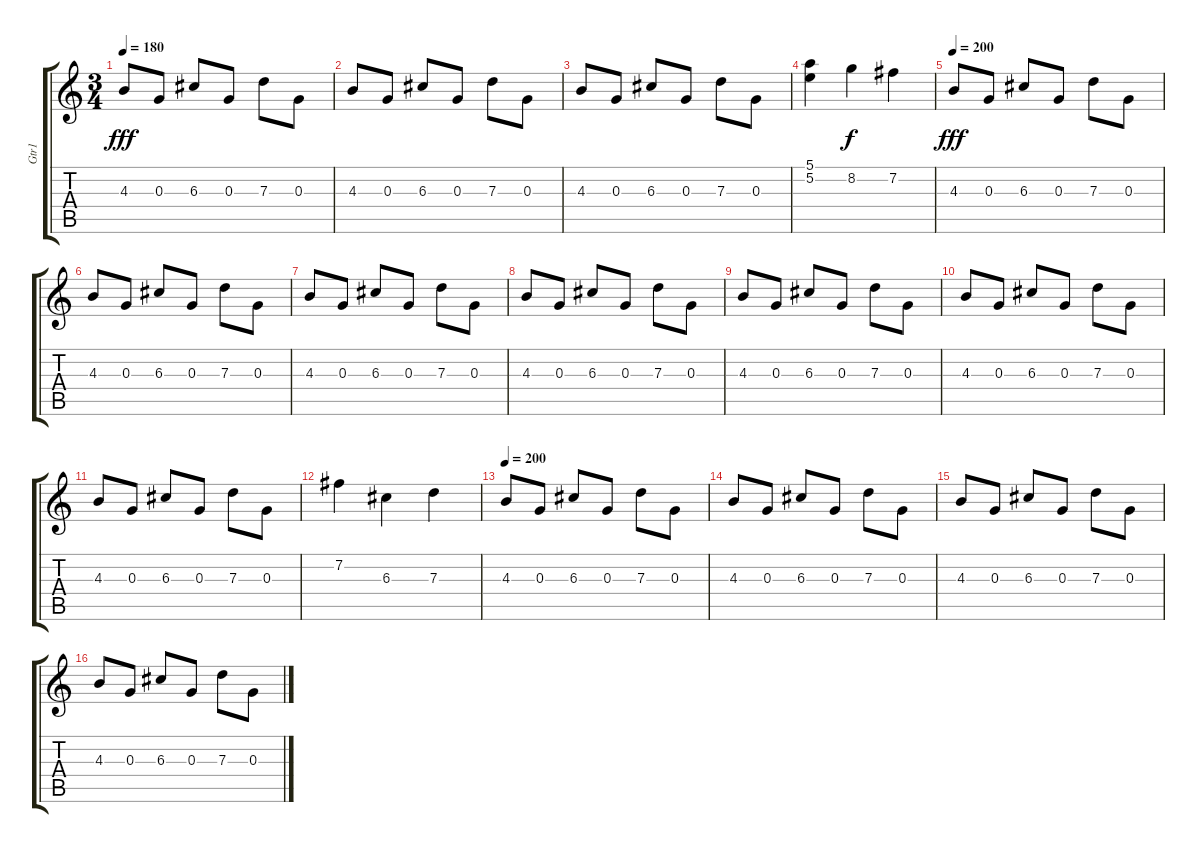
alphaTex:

\track ("Gtr1" "Gtr1") {instrument distortionguitar}
\staff {score tabs}
\tuning (E4 B3 G3 D3 A2 D2) {hide}
\ts (3 4)
\tempo 180
\clef g2
\ks c
4.3.8{dy fff} 0.3.8 6.3.8 0.3.8 7.3.8 0.3.8 |
4.3.8 0.3.8 6.3.8 0.3.8 7.3.8 0.3.8 |
4.3.8 0.3.8 6.3.8 0.3.8 7.3.8 0.3.8 |
(5.1 5.2).4 8.2.4{dy f} 7.2.4 |
\tempo 200
4.3.8{dy fff instrument distortionguitar} 0.3.8 6.3.8 0.3.8 7.3.8 0.3.8 |
4.3.8 0.3.8 6.3.8 0.3.8 7.3.8 0.3.8 |
4.3.8 0.3.8 6.3.8 0.3.8 7.3.8 0.3.8 |
4.3.8 0.3.8 6.3.8 0.3.8 7.3.8 0.3.8 |
4.3.8 0.3.8 6.3.8 0.3.8 7.3.8 0.3.8 |
4.3.8 0.3.8 6.3.8 0.3.8 7.3.8 0.3.8 |
4.3.8 0.3.8 6.3.8 0.3.8 7.3.8 0.3.8 |
7.2.4 6.3.4 7.3.4 |
\tempo 200
4.3.8{instrument distortionguitar} 0.3.8 6.3.8 0.3.8 7.3.8 0.3.8 |
4.3.8 0.3.8 6.3.8 0.3.8 7.3.8 0.3.8 |
4.3.8 0.3.8 6.3.8 0.3.8 7.3.8 0.3.8 |
4.3.8 0.3.8 6.3.8 0.3.8 7.3.8 0.3.8
